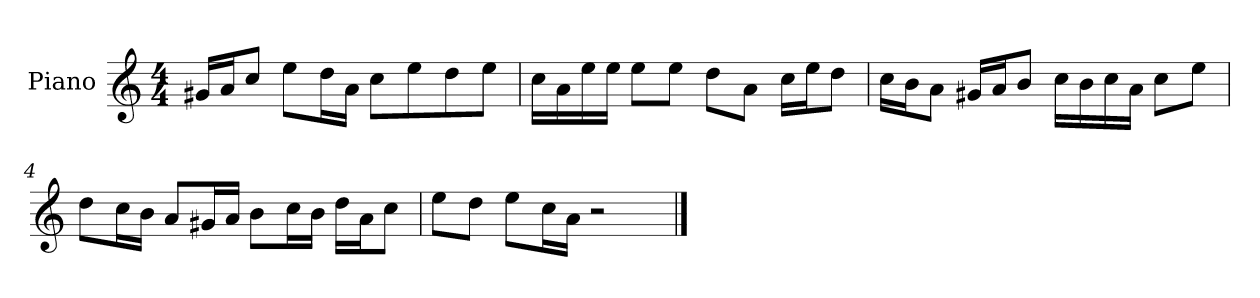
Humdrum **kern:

**kern
*part1
*staff1
*I"Piano
*I'P-no
*clefG2
*k[]
*M4/4
*MM90
=1
16g#X/LL
16a/J
8cc/J
8ee\L
16dd\L
16a\JJ
8cc\L
8ee\
8dd\
8ee\J
=2
16cc\LL
16a\
16ee\
16ee\JJ
8ee\L
8ee\J
8dd\L
8a\J
16cc\LL
16ee\J
8dd\J
=3
16cc\LL
16b\J
8a\J
16g#X/LL
16a/J
8b/J
16cc\LL
16b\
16cc\
16a\JJ
8cc\L
8ee\J
!!LO:LB:g=z
=4
8dd\L
16cc\L
16b\JJ
8a/L
16g#X/L
16a/JJ
8b\L
16cc\L
16b\JJ
16dd\LL
16a\J
8cc\J
=5
8ee\L
8dd\J
8ee\L
16cc\L
16a\JJ
2r
==
*-
